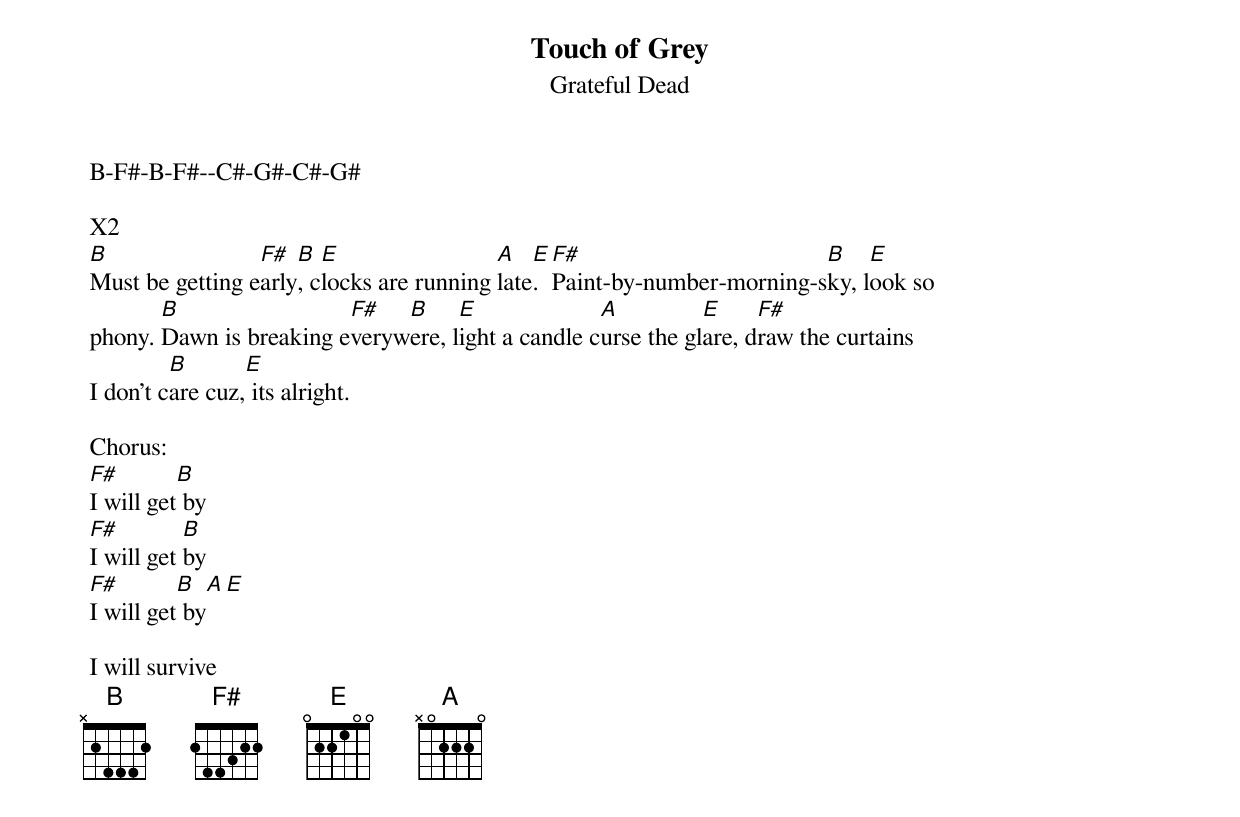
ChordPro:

{title:Touch of Grey}
 {subtitle:Grateful Dead}

 B-F#-B-F#--C#-G#-C#-G#

 X2
 [B]Must be getting e[F#]arly[B], c[E]locks are running [A]late[E]. [F#]Paint-by-number-morning-s[B]ky, l[E]ook so
 phony. [B]Dawn is breaking e[F#]veryw[B]ere, l[E]ight a candle c[A]urse the gl[E]are, d[F#]raw the curtains
 I don't c[B]are cuz,[E] its alright.

 Chorus:
 [F#]I will get[B] by
 [F#]I will get [B]by
 [F#]I will get[B] by[A][E]

 I will survive
